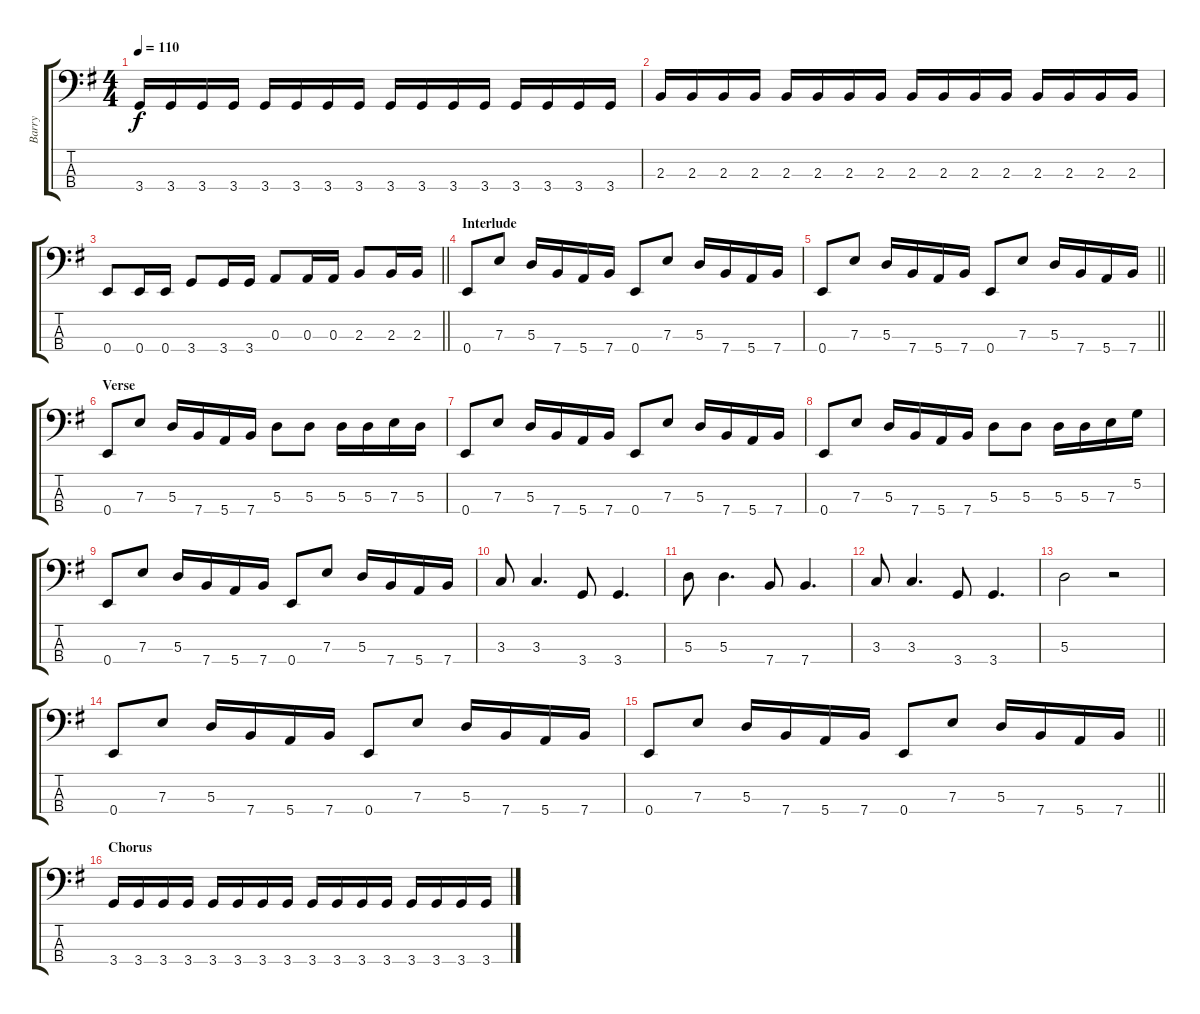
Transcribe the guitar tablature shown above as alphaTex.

\track ("Barry" "Barry") {instrument electricbasspick}
\staff {score tabs}
\tuning (G2 D2 A1 E1) {hide}
\ts (4 4)
\tempo 110
\clef f4
\ks g
3.4.16{dy f} 3.4.16 3.4.16 3.4.16 3.4.16 3.4.16 3.4.16 3.4.16 3.4.16 3.4.16 3.4.16 3.4.16 3.4.16 3.4.16 3.4.16 3.4.16 |
2.3.16 2.3.16 2.3.16 2.3.16 2.3.16 2.3.16 2.3.16 2.3.16 2.3.16 2.3.16 2.3.16 2.3.16 2.3.16 2.3.16 2.3.16 2.3.16 |
\barLineRight lightlight
0.4.8 0.4.16 0.4.16 3.4.8 3.4.16 3.4.16 0.3.8 0.3.16 0.3.16 2.3.8 2.3.16 2.3.16 |
\section ("" "Interlude")
0.4.8 7.3.8 5.3.16 7.4.16 5.4.16 7.4.16 0.4.8 7.3.8 5.3.16 7.4.16 5.4.16 7.4.16 |
\barLineRight lightlight
0.4.8 7.3.8 5.3.16 7.4.16 5.4.16 7.4.16 0.4.8 7.3.8 5.3.16 7.4.16 5.4.16 7.4.16 |
\section ("" "Verse")
0.4.8 7.3.8 5.3.16 7.4.16 5.4.16 7.4.16 5.3.8 5.3.8 5.3.16 5.3.16 7.3.16 5.3.16 |
0.4.8 7.3.8 5.3.16 7.4.16 5.4.16 7.4.16 0.4.8 7.3.8 5.3.16 7.4.16 5.4.16 7.4.16 |
0.4.8 7.3.8 5.3.16 7.4.16 5.4.16 7.4.16 5.3.8 5.3.8 5.3.16 5.3.16 7.3.16 5.2.16 |
0.4.8 7.3.8 5.3.16 7.4.16 5.4.16 7.4.16 0.4.8 7.3.8 5.3.16 7.4.16 5.4.16 7.4.16 |
3.3.8 3.3.4{d} 3.4.8 3.4.4{d} |
5.3.8 5.3.4{d} 7.4.8 7.4.4{d} |
3.3.8 3.3.4{d} 3.4.8 3.4.4{d} |
5.3.2 r.2 |
0.4.8 7.3.8 5.3.16 7.4.16 5.4.16 7.4.16 0.4.8 7.3.8 5.3.16 7.4.16 5.4.16 7.4.16 |
\barLineRight lightlight
0.4.8 7.3.8 5.3.16 7.4.16 5.4.16 7.4.16 0.4.8 7.3.8 5.3.16 7.4.16 5.4.16 7.4.16 |
\section ("" "Chorus")
3.4.16 3.4.16 3.4.16 3.4.16 3.4.16 3.4.16 3.4.16 3.4.16 3.4.16 3.4.16 3.4.16 3.4.16 3.4.16 3.4.16 3.4.16 3.4.16
